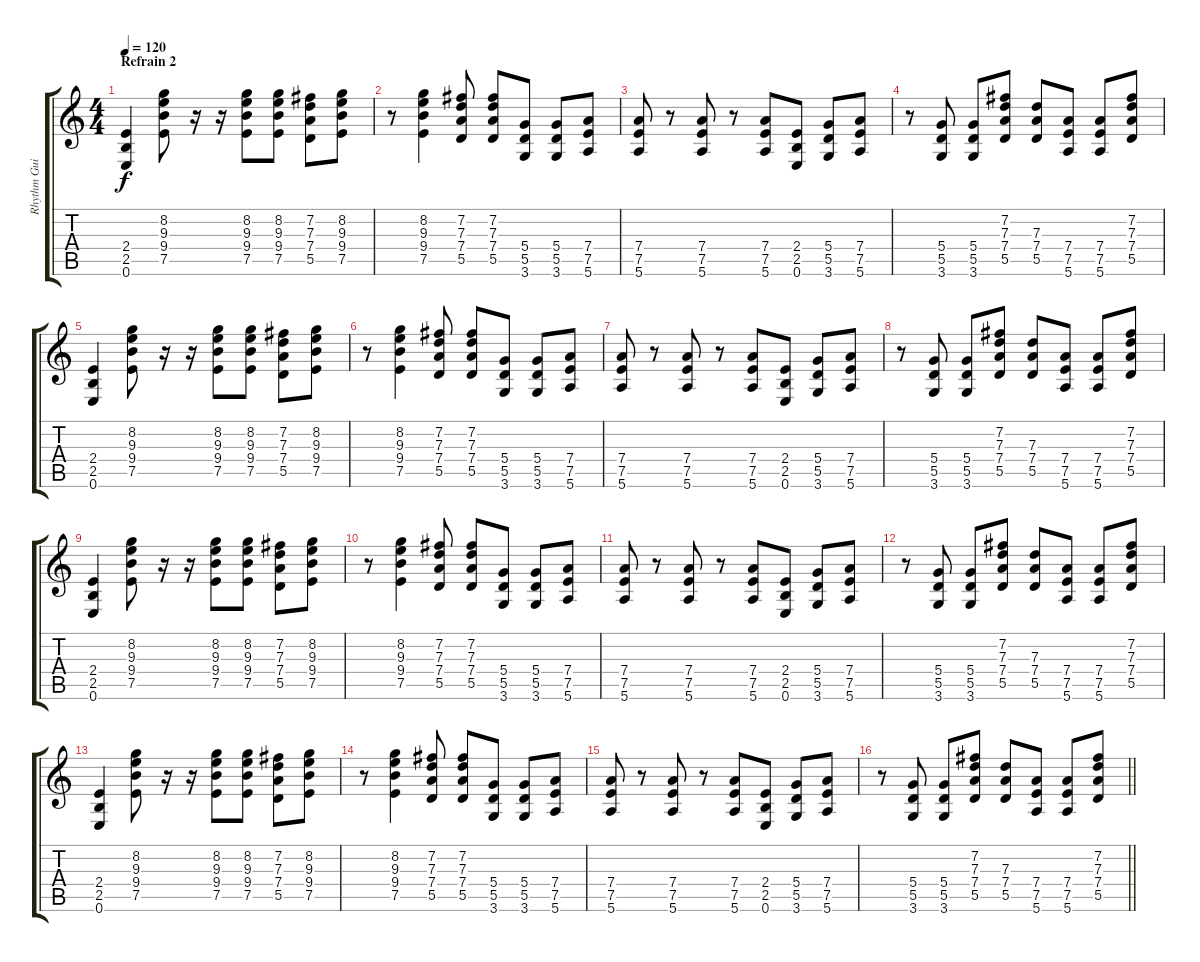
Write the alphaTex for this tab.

\track ("Rhythm Guitar" "Rhythm Gui") {instrument distortionguitar}
\staff {score tabs}
\tuning (E4 B3 G3 D3 A2 E2) {hide}
\ts (4 4)
\section ("" "Refrain 2")
\tempo 120
\clef g2
\ks c
(2.4 2.5 0.6).4{dy f} (8.2 9.3 9.4 7.5).8 r.16 r.16 (8.2 9.3 9.4 7.5).8 (8.2 9.3 9.4 7.5).8 (7.2 7.3 7.4 5.5).8 (8.2 9.3 9.4 7.5).8 |
r.8 (8.2 9.3 9.4 7.5).4 (7.2 7.3 7.4 5.5).8 (7.2 7.3 7.4 5.5).8 (5.4 5.5 3.6).8 (5.4 5.5 3.6).8 (7.4 7.5 5.6).8 |
(7.4 7.5 5.6).8 r.8 (7.4 7.5 5.6).8 r.8 (7.4 7.5 5.6).8 (2.4 2.5 0.6).8 (5.4 5.5 3.6).8 (7.4 7.5 5.6).8 |
r.8 (5.4 5.5 3.6).8 (5.4 5.5 3.6).8 (7.2 7.3 7.4 5.5).8 (7.3 7.4 5.5).8 (7.4 7.5 5.6).8 (7.4 7.5 5.6).8 (7.2 7.3 7.4 5.5).8 |
(2.4 2.5 0.6).4 (8.2 9.3 9.4 7.5).8 r.16 r.16 (8.2 9.3 9.4 7.5).8 (8.2 9.3 9.4 7.5).8 (7.2 7.3 7.4 5.5).8 (8.2 9.3 9.4 7.5).8 |
r.8 (8.2 9.3 9.4 7.5).4 (7.2 7.3 7.4 5.5).8 (7.2 7.3 7.4 5.5).8 (5.4 5.5 3.6).8 (5.4 5.5 3.6).8 (7.4 7.5 5.6).8 |
(7.4 7.5 5.6).8 r.8 (7.4 7.5 5.6).8 r.8 (7.4 7.5 5.6).8 (2.4 2.5 0.6).8 (5.4 5.5 3.6).8 (7.4 7.5 5.6).8 |
r.8 (5.4 5.5 3.6).8 (5.4 5.5 3.6).8 (7.2 7.3 7.4 5.5).8 (7.3 7.4 5.5).8 (7.4 7.5 5.6).8 (7.4 7.5 5.6).8 (7.2 7.3 7.4 5.5).8 |
(2.4 2.5 0.6).4 (8.2 9.3 9.4 7.5).8 r.16 r.16 (8.2 9.3 9.4 7.5).8 (8.2 9.3 9.4 7.5).8 (7.2 7.3 7.4 5.5).8 (8.2 9.3 9.4 7.5).8 |
r.8 (8.2 9.3 9.4 7.5).4 (7.2 7.3 7.4 5.5).8 (7.2 7.3 7.4 5.5).8 (5.4 5.5 3.6).8 (5.4 5.5 3.6).8 (7.4 7.5 5.6).8 |
(7.4 7.5 5.6).8 r.8 (7.4 7.5 5.6).8 r.8 (7.4 7.5 5.6).8 (2.4 2.5 0.6).8 (5.4 5.5 3.6).8 (7.4 7.5 5.6).8 |
r.8 (5.4 5.5 3.6).8 (5.4 5.5 3.6).8 (7.2 7.3 7.4 5.5).8 (7.3 7.4 5.5).8 (7.4 7.5 5.6).8 (7.4 7.5 5.6).8 (7.2 7.3 7.4 5.5).8 |
(2.4 2.5 0.6).4 (8.2 9.3 9.4 7.5).8 r.16 r.16 (8.2 9.3 9.4 7.5).8 (8.2 9.3 9.4 7.5).8 (7.2 7.3 7.4 5.5).8 (8.2 9.3 9.4 7.5).8 |
r.8 (8.2 9.3 9.4 7.5).4 (7.2 7.3 7.4 5.5).8 (7.2 7.3 7.4 5.5).8 (5.4 5.5 3.6).8 (5.4 5.5 3.6).8 (7.4 7.5 5.6).8 |
(7.4 7.5 5.6).8 r.8 (7.4 7.5 5.6).8 r.8 (7.4 7.5 5.6).8 (2.4 2.5 0.6).8 (5.4 5.5 3.6).8 (7.4 7.5 5.6).8 |
\barLineRight lightlight
r.8 (5.4 5.5 3.6).8 (5.4 5.5 3.6).8 (7.2 7.3 7.4 5.5).8 (7.3 7.4 5.5).8 (7.4 7.5 5.6).8 (7.4 7.5 5.6).8 (7.2 7.3 7.4 5.5).8
